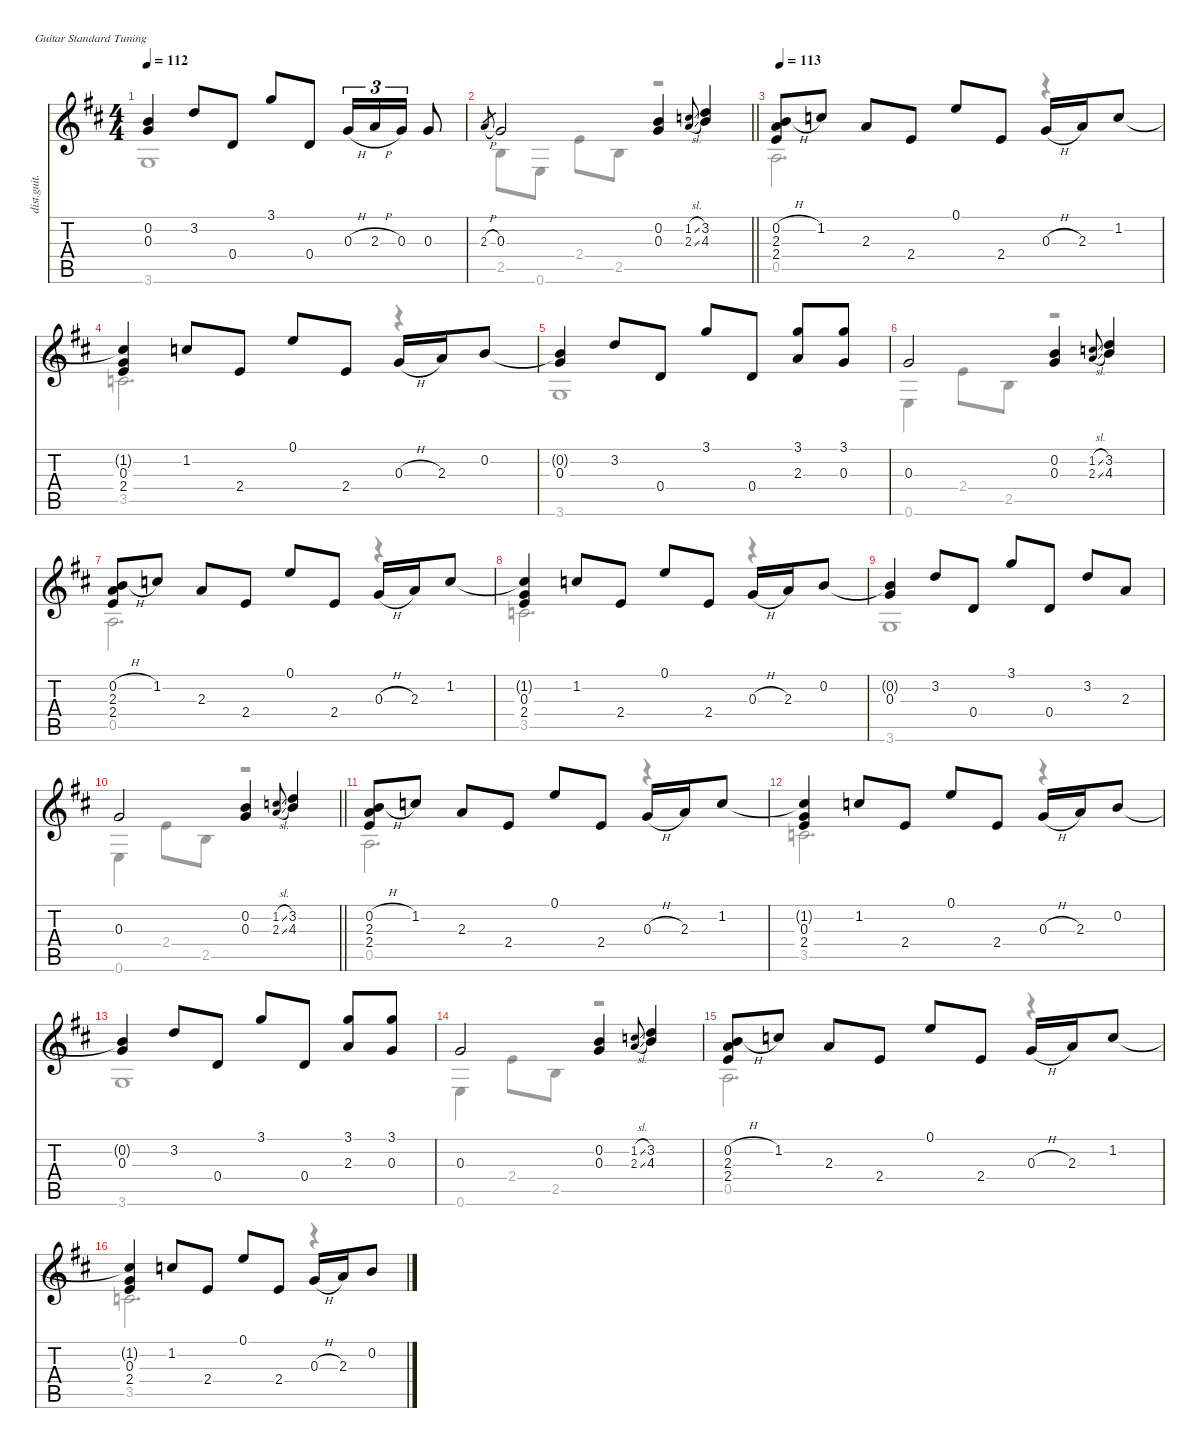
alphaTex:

\defaultSystemsLayout 4
\hideDynamics
\bracketExtendMode nobrackets
\otherSystemsTrackNameOrientation horizontal
\track ("James - Rythme Distortion" "dist.guit.") {defaultSystemsLayout 4 instrument distortionguitar}
\staff {score tabs}
\tuning (E4 B3 G3 D3 A2 E2)
\voice
\ts (4 4)
\tempo 112
\clef g2
\ks bminor
(0.2{t acc forcenatural} 0.3{acc forcenatural}).4{dy f beam Up} 3.2{acc forcenatural}.8{beam Up} 0.4{acc forcenatural}.8{beam Up} 3.1{acc forcenatural}.8{beam Up} 0.4{acc forcenatural}.8{beam Up} 0.3{h acc forcenatural}.16{tu (3 2) beam Up} 2.3{h acc forcenatural}.16{tu (3 2) beam Up} 0.3{acc forcenatural}.16{tu (3 2) beam Up} 0.3{acc forcenatural}.8{beam Up} |
\barLineRight lightlight
2.3{h acc forcenatural}.8{gr dy mf beam Up} 0.3{acc forcenatural}.2{dy f beam Up} (0.2{acc forcenatural} 0.3{acc forcenatural}).4{beam Up} (1.2{sl acc forcenatural} 2.3{sl acc forcenatural}).8{gr onbeat dy mf beam Up} (3.2{acc forcenatural} 4.3{acc forcenatural}).4{dy f beam Up} |
\tempo 113
(0.2{h acc forcenatural} 2.3{acc forcenatural} 2.4{acc forcenatural}).8{beam Up} 1.2{acc forcenatural}.8{beam Up} 2.3{acc forcenatural}.8{beam Up} 2.4{acc forcenatural}.8{beam Up} 0.1{acc forcenatural}.8{beam Up} 2.4{acc forcenatural}.8{beam Up} 0.3{h acc forcenatural}.16{beam Up} 2.3{acc forcenatural}.16{beam Up} 1.2{acc forcenatural}.8{beam Up} |
(1.2{t acc forcenatural} 0.3{acc forcenatural} 2.4{acc forcenatural}).4{beam Up} 1.2{acc forcenatural}.8{beam Up} 2.4{acc forcenatural}.8{beam Up} 0.1{acc forcenatural}.8{beam Up} 2.4{acc forcenatural}.8{beam Up} 0.3{h acc forcenatural}.16{beam Up} 2.3{acc forcenatural}.16{beam Up} 0.2{acc forcenatural}.8{beam Up} |
(0.2{t acc forcenatural} 0.3{acc forcenatural}).4{beam Up} 3.2{acc forcenatural}.8{beam Up} 0.4{acc forcenatural}.8{beam Up} 3.1{acc forcenatural}.8{beam Up} 0.4{acc forcenatural}.8{beam Up} (3.1{acc forcenatural} 2.3{acc forcenatural}).8{beam Up} (3.1{acc forcenatural} 0.3{acc forcenatural}).8{beam Up} |
0.3{acc forcenatural}.2{beam Up} (0.2{acc forcenatural} 0.3{acc forcenatural}).4{beam Up} (1.2{sl acc forcenatural} 2.3{sl acc forcenatural}).8{gr onbeat dy mf beam Up} (3.2{acc forcenatural} 4.3{acc forcenatural}).4{dy f beam Up} |
(0.2{h acc forcenatural} 2.3{acc forcenatural} 2.4{acc forcenatural}).8{beam Up} 1.2{acc forcenatural}.8{beam Up} 2.3{acc forcenatural}.8{beam Up} 2.4{acc forcenatural}.8{beam Up} 0.1{acc forcenatural}.8{beam Up} 2.4{acc forcenatural}.8{beam Up} 0.3{h acc forcenatural}.16{beam Up} 2.3{acc forcenatural}.16{beam Up} 1.2{acc forcenatural}.8{beam Up} |
(1.2{t acc forcenatural} 0.3{acc forcenatural} 2.4{acc forcenatural}).4{beam Up} 1.2{acc forcenatural}.8{beam Up} 2.4{acc forcenatural}.8{beam Up} 0.1{acc forcenatural}.8{beam Up} 2.4{acc forcenatural}.8{beam Up} 0.3{h acc forcenatural}.16{beam Up} 2.3{acc forcenatural}.16{beam Up} 0.2{acc forcenatural}.8{beam Up} |
(0.2{t acc forcenatural} 0.3{acc forcenatural}).4{beam Up} 3.2{acc forcenatural}.8{beam Up} 0.4{acc forcenatural}.8{beam Up} 3.1{acc forcenatural}.8{beam Up} 0.4{acc forcenatural}.8{beam Up} 3.2{acc forcenatural}.8{beam Up} 2.3{acc forcenatural}.8{beam Up} |
\barLineRight lightlight
0.3{acc forcenatural}.2{beam Up} (0.2{acc forcenatural} 0.3{acc forcenatural}).4{beam Up} (1.2{sl acc forcenatural} 2.3{sl acc forcenatural}).8{gr onbeat dy mf beam Up} (3.2{acc forcenatural} 4.3{acc forcenatural}).4{dy f beam Up} |
(0.2{h acc forcenatural} 2.3{acc forcenatural} 2.4{acc forcenatural}).8{beam Up} 1.2{acc forcenatural}.8{beam Up} 2.3{acc forcenatural}.8{beam Up} 2.4{acc forcenatural}.8{beam Up} 0.1{acc forcenatural}.8{beam Up} 2.4{acc forcenatural}.8{beam Up} 0.3{h acc forcenatural}.16{beam Up} 2.3{acc forcenatural}.16{beam Up} 1.2{acc forcenatural}.8{beam Up} |
(1.2{t acc forcenatural} 0.3{acc forcenatural} 2.4{acc forcenatural}).4{beam Up} 1.2{acc forcenatural}.8{beam Up} 2.4{acc forcenatural}.8{beam Up} 0.1{acc forcenatural}.8{beam Up} 2.4{acc forcenatural}.8{beam Up} 0.3{h acc forcenatural}.16{beam Up} 2.3{acc forcenatural}.16{beam Up} 0.2{acc forcenatural}.8{beam Up} |
(0.2{t acc forcenatural} 0.3{acc forcenatural}).4{beam Up} 3.2{acc forcenatural}.8{beam Up} 0.4{acc forcenatural}.8{beam Up} 3.1{acc forcenatural}.8{beam Up} 0.4{acc forcenatural}.8{beam Up} (3.1{acc forcenatural} 2.3{acc forcenatural}).8{beam Up} (3.1{acc forcenatural} 0.3{acc forcenatural}).8{beam Up} |
0.3{acc forcenatural}.2{beam Up} (0.2{acc forcenatural} 0.3{acc forcenatural}).4{beam Up} (1.2{sl acc forcenatural} 2.3{sl acc forcenatural}).8{gr onbeat dy mf beam Up} (3.2{acc forcenatural} 4.3{acc forcenatural}).4{dy f beam Up} |
(0.2{h acc forcenatural} 2.3{acc forcenatural} 2.4{acc forcenatural}).8{beam Up} 1.2{acc forcenatural}.8{beam Up} 2.3{acc forcenatural}.8{beam Up} 2.4{acc forcenatural}.8{beam Up} 0.1{acc forcenatural}.8{beam Up} 2.4{acc forcenatural}.8{beam Up} 0.3{h acc forcenatural}.16{beam Up} 2.3{acc forcenatural}.16{beam Up} 1.2{acc forcenatural}.8{beam Up} |
(1.2{t acc forcenatural} 0.3{acc forcenatural} 2.4{acc forcenatural}).4{beam Up} 1.2{acc forcenatural}.8{beam Up} 2.4{acc forcenatural}.8{beam Up} 0.1{acc forcenatural}.8{beam Up} 2.4{acc forcenatural}.8{beam Up} 0.3{h acc forcenatural}.16{beam Up} 2.3{acc forcenatural}.16{beam Up} 0.2{acc forcenatural}.8{beam Up}
\voice
\clef g2
\ottava regular
\simile none
\ks bminor
3.6{acc forcenatural}.1{dy f beam Down} |
\barLineRight lightlight
2.5{acc forcenatural}.8{beam Down} 0.6{acc forcenatural}.8{beam Down} 2.4{acc forcenatural}.8{beam Down} 2.5{acc forcenatural}.8{beam Down} r.2{beam Down} |
0.5{acc forcenatural}.2{d beam Down} r.4{beam Down} |
3.5{acc forcenatural}.2{d beam Down} r.4{beam Down} |
3.6{acc forcenatural}.1{beam Down} |
0.6{acc forcenatural}.4{beam Down} 2.4{acc forcenatural}.8{beam Down} 2.5{acc forcenatural}.8{beam Down} r.2{beam Down} |
0.5{acc forcenatural}.2{d beam Down} r.4{beam Down} |
3.5{acc forcenatural}.2{d beam Down} r.4{beam Down} |
3.6{acc forcenatural}.1{beam Down} |
\barLineRight lightlight
0.6{acc forcenatural}.4{beam Down} 2.4{acc forcenatural}.8{beam Down} 2.5{acc forcenatural}.8{beam Down} r.2{beam Down} |
0.5{acc forcenatural}.2{d beam Down} r.4{beam Down} |
3.5{acc forcenatural}.2{d beam Down} r.4{beam Down} |
3.6{acc forcenatural}.1{beam Down} |
0.6{acc forcenatural}.4{beam Down} 2.4{acc forcenatural}.8{beam Down} 2.5{acc forcenatural}.8{beam Down} r.2{beam Down} |
0.5{acc forcenatural}.2{d beam Down} r.4{beam Down} |
3.5{acc forcenatural}.2{d beam Down} r.4{beam Down}
